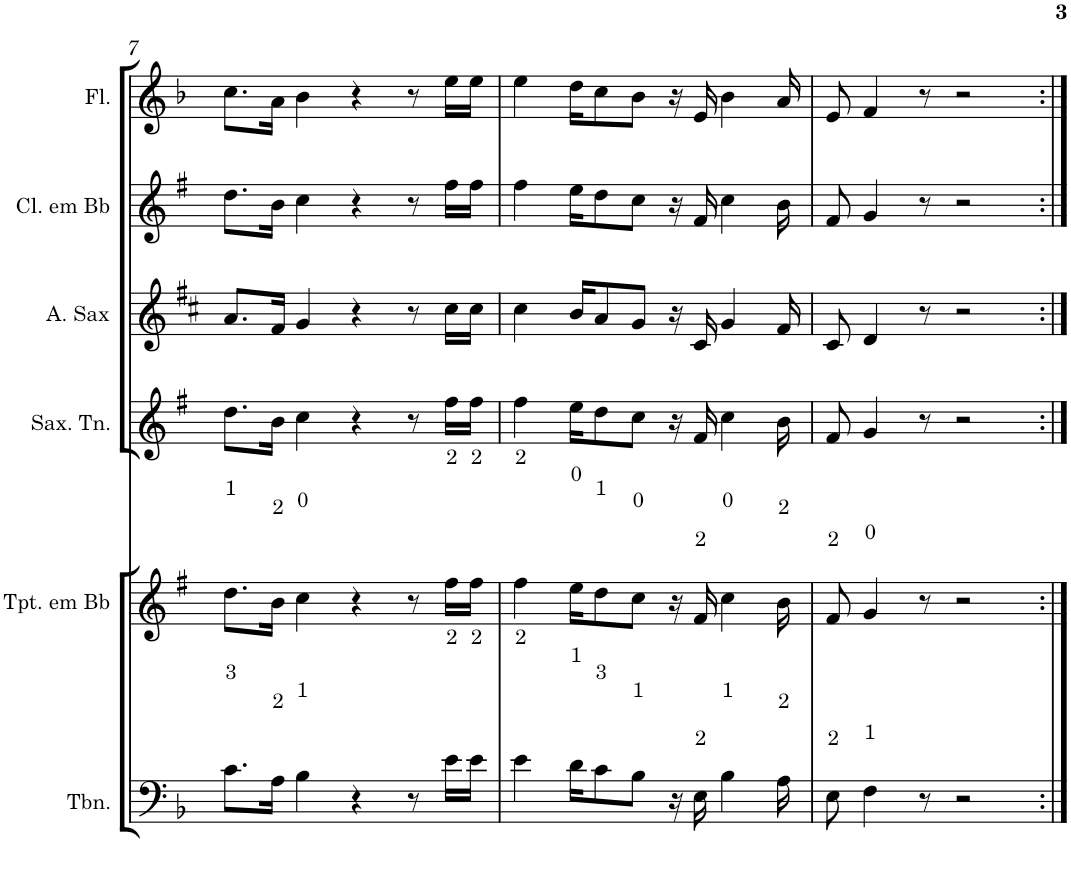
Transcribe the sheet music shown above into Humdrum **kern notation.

**kern	**kern	**kern	**kern	**kern	**kern
*part6	*part5	*part4	*part3	*part2	*part1
*staff6	*staff5	*staff4	*staff3	*staff2	*staff1
*I"Trombone	*I"Trompete em Bb	*I"Saxofone Tenor	*I"Alto Saxophone	*I"Clarinete em Bb	*I"Flauta
*I'Tbn.	*I'Tpt. em Bb	*I'Sax. Tn.	*I'A. Sax	*I'Cl. em Bb	*I'Fl.
!!LO:PB:g=z
*clefF4	*clefG2	*clefG2	*clefG2	*clefG2	*clefG2
*	*Trd1c2	*Trd8c14	*Trd5c9	*Trd1c2	*
*k[b-]	*k[f#]	*k[f#]	*k[f#c#]	*k[f#]	*k[b-]
*M4/4	*M4/4	*M4/4	*M4/4	*M4/4	*M4/4
=7	=7	=7	=7	=7	=7
8.c\L	8.dd\L	8.dd\L	8.a/L	8.dd\L	8.cc\L
16A\Jk	16b\Jk	16b\Jk	16f#/Jk	16b\Jk	16a\Jk
4B-\	4cc\	4cc\	4g/	4cc\	4b-\
4r	4r	4r	4r	4r	4r
8r	8r	8r	8r	8r	8r
16e\LL	16ff#\LL	16ff#\LL	16cc#\LL	16ff#\LL	16ee\LL
16e\JJ	16ff#\JJ	16ff#\JJ	16cc#\JJ	16ff#\JJ	16ee\JJ
=8	=8	=8	=8	=8	=8
4e\	4ff#\	4ff#\	4cc#\	4ff#\	4ee\
16d\KL	16ee\KL	16ee\KL	16b/KL	16ee\KL	16dd\KL
8c\	8dd\	8dd\	8a/	8dd\	8cc\
8B-\J	8cc\J	8cc\J	8g/J	8cc\J	8b-\J
16r	16r	16r	16r	16r	16r
16E\	16f#/	16f#/	16c#/	16f#/	16e/
4B-\	4cc\	4cc\	4g/	4cc\	4b-\
16A\	16b\	16b\	16f#/	16b\	16a/
=9	=9	=9	=9	=9	=9
8E\	8f#/	8f#/	8c#/	8f#/	8e/
4F\	4g/	4g/	4d/	4g/	4f/
8r	8r	8r	8r	8r	8r
2r	2r	2r	2r	2r	2r
=:|!	=:|!	=:|!	=:|!	=:|!	=:|!
*-	*-	*-	*-	*-	*-
